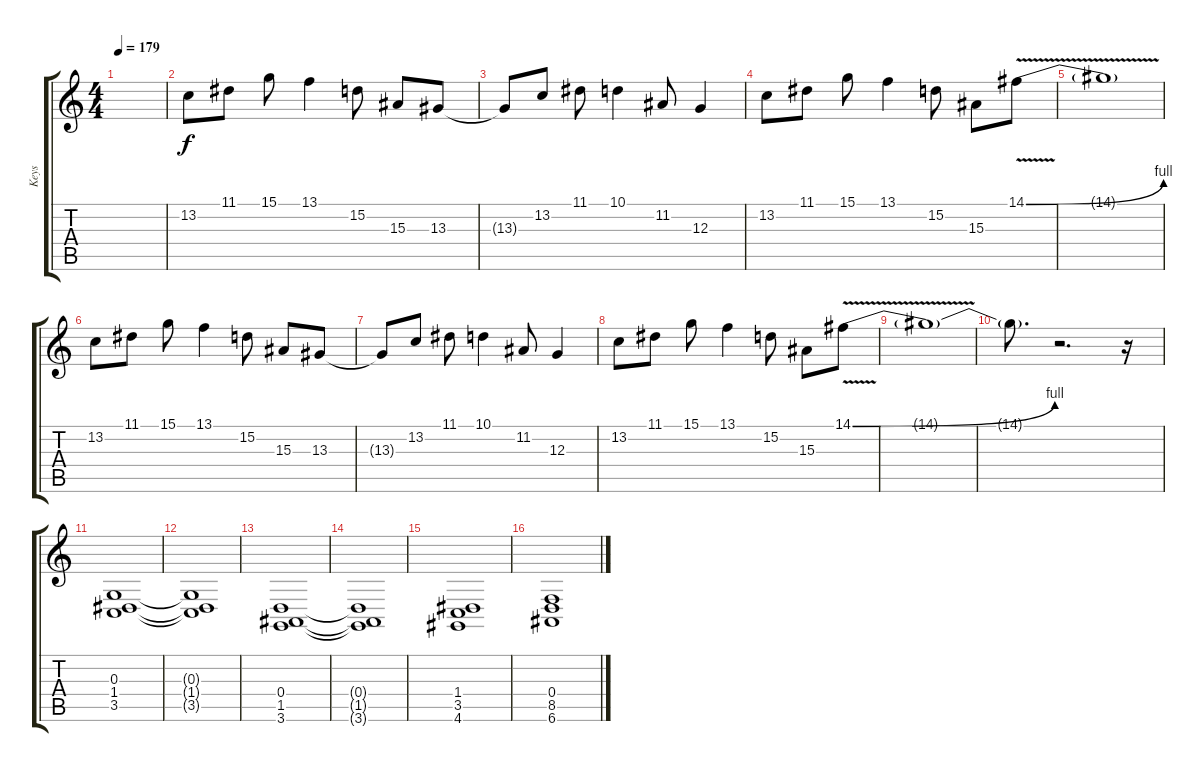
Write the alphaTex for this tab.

\track ("Keys" "Keys") {instrument lead2sawtooth}
\staff {score tabs}
\tuning (E4 B3 G3 D3 A2 E2) {hide}
\ts (4 4)
\tempo 179
\clef g2
\ks c
|
13.2.8 11.1.8 15.1.8 13.1.4 15.2.8 15.3.8 13.3.8 |
13.3{t}.8 13.2.8 11.1.8 10.1.4 11.2.8 12.3.4 |
13.2.8 11.1.8 15.1.8 13.1.4 15.2.8 15.3.8 14.1{be (bend 0 0 60 4) v}.8 |
14.1{t}.1 |
13.2.8 11.1.8 15.1.8 13.1.4 15.2.8 15.3.8 13.3.8 |
13.3{t}.8 13.2.8 11.1.8 10.1.4 11.2.8 12.3.4 |
13.2.8 11.1.8 15.1.8 13.1.4 15.2.8 15.3.8 14.1{be (bend 0 0 60 4) v}.8 |
14.1{t}.1 |
14.1{t}.8{d} r.2{d} r.16 |
(0.3 1.4 3.5).1 |
(0.3{t} 1.4{t} 3.5{t}).1 |
(0.4 1.5 3.6).1 |
(0.4{t} 1.5{t} 3.6{t}).1 |
(1.4 3.5 4.6).1 |
(0.4 8.5 6.6).1
